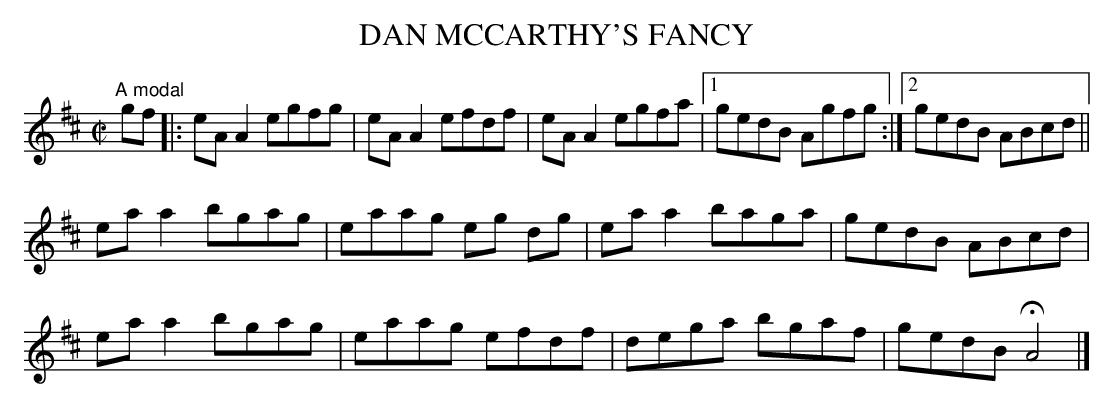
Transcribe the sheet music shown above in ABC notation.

X:1
T:DAN MCCARTHY'S FANCY
I like this better as a modal tune!
M:C|
L:1/8
K:D
"^A modal"
gf|:eAA2 egfg|eAA2 efdf|eAA2 egfa|1 gedB Agfg:|\
[2 gedB ABcd||
eaa2 bgag|eaag eg dg|eaa2 baga|gedB ABcd|
eaa2 bgag|eaag efdf|dega bgaf|gedB HA4|]
